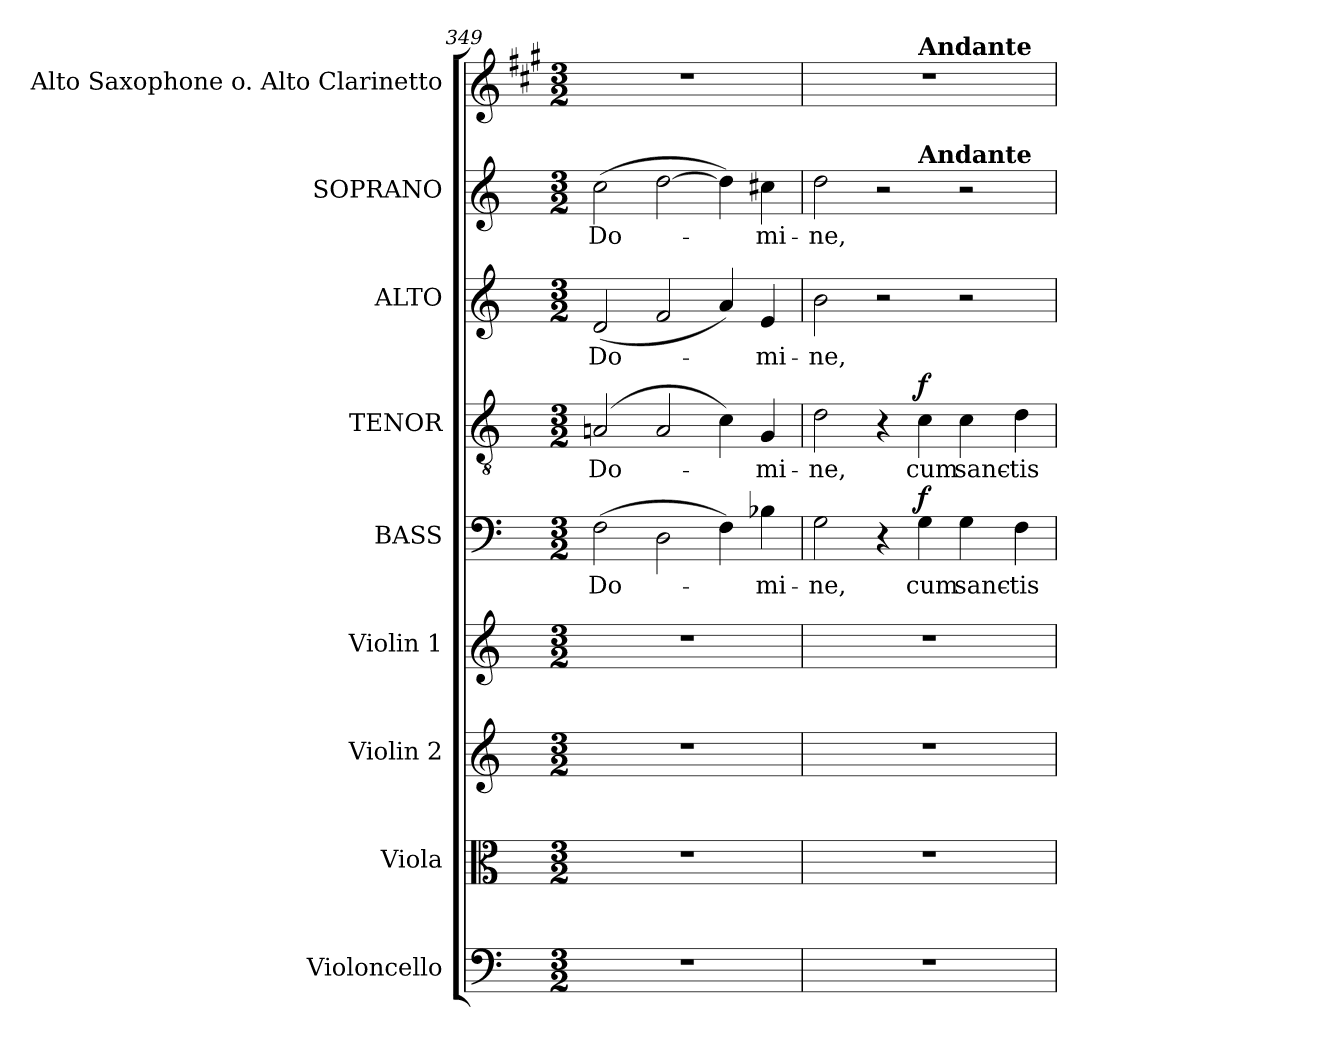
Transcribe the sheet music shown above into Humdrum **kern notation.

**kern	**kern	**kern	**kern	**kern	**text	**dynam	**kern	**text	**dynam	**kern	**text	**kern	**text	**kern
*part9	*part8	*part7	*part6	*part5	*part5	*part5	*part4	*part4	*part4	*part3	*part3	*part2	*part2	*part1
*staff9	*staff8	*staff7	*staff6	*staff5	*staff5	*staff5	*staff4	*staff4	*staff4	*staff3	*staff3	*staff2	*staff2	*staff1
*I"Violoncello	*I"Viola	*I"Violin 2	*I"Violin 1	*I"BASS	*	*	*I"TENOR	*	*	*I"ALTO	*	*I"SOPRANO	*	*I"Alto Saxophone o. Alto Clarinetto
*I'Vc.	*I'Vla.	*I'Vln. 2	*I'Vln. 1	*I'B.	*	*	*I'T.	*	*	*I'A.	*	*I'S.	*	*I'Alto Sax. o. Alto Clar.
*clefF4	*clefC3	*clefG2	*clefG2	*clefF4	*	*	*clefGv2	*	*	*clefG2	*	*clefG2	*	*clefG2
*	*	*	*	*	*	*	*ITrd7c12	*	*	*	*	*	*	*ITrd5c9
*k[]	*k[]	*k[]	*k[]	*k[]	*	*	*k[]	*	*	*k[]	*	*k[]	*	*k[]
*C:	*C:	*C:	*C:	*C:	*	*	*C:	*	*	*C:	*	*C:	*	*C:
*M3/2	*M3/2	*M3/2	*M3/2	*M3/2	*	*	*M3/2	*	*	*M3/2	*	*M3/2	*	*M3/2
=349	=349	=349	=349	=349	=349	=349	=349	=349	=349	=349	=349	=349	=349	=349
!LO:N:vis=1	!LO:N:vis=1	!LO:N:vis=1	!LO:N:vis=1	!	!	!	!	!	!	!	!	!	!	!
!	!	!	!	!	!LO:LY:b:color=#000000	!	!	!	!	!	!	!	!	!
!	!	!	!	!	!	!	!	!LO:LY:b:color=#000000	!	!	!	!	!	!
!	!	!	!	!	!	!	!	!	!	!	!LO:LY:b:color=#000000	!	!	!
!	!	!	!	!	!	!	!	!	!	!	!	!	!LO:LY:b:color=#000000	!LO:N:vis=1
1.r	1.r	1.r	1.r	(2Fi\	Do-	.	(2AAni/	Do-	.	(2di/	Do-	(2cci\	Do-	1.r
.	.	.	.	2Di\	.	.	2AAi/	.	.	2fi/	.	[>2ddi\	.	.
.	.	.	.	4Fi\)	.	.	4Ci\)	.	.	4ai/)	.	4ddi\])	.	.
!	!	!	!	!	!LO:LY:b:color=#000000	!	!	!	!	!	!	!	!	!
!	!	!	!	!	!	!	!	!LO:LY:b:color=#000000	!	!	!	!	!	!
!	!	!	!	!	!	!	!	!	!	!	!LO:LY:b:color=#000000	!	!	!
!	!	!	!	!	!	!	!	!	!	!	!	!	!LO:LY:b:color=#000000	!
.	.	.	.	4B-Xi\	-mi-	.	4GGi/	-mi-	.	4ei/	-mi-	4cc#Xi\	-mi-	.
=350	=350	=350	=350	=350	=350	=350	=350	=350	=350	=350	=350	=350	=350	=350
!LO:N:vis=1	!LO:N:vis=1	!LO:N:vis=1	!LO:N:vis=1	!	!	!	!	!	!	!	!	!	!	!
!	!	!	!	!	!LO:LY:b:color=#000000	!	!	!	!	!	!	!	!	!
!	!	!	!	!	!	!	!	!LO:LY:b:color=#000000	!	!	!	!	!	!
!	!	!	!	!	!	!	!	!	!	!	!LO:LY:b:color=#000000	!	!	!
!	!	!	!	!	!	!	!	!	!	!	!	!	!LO:LY:b:color=#000000	!LO:N:vis=1
*	*	*	*	*	*	*	*	*	*	*	*	*^	*	*^
1.r	1.r	1.r	1.r	2Gi\	-ne,	.	2Di\	-ne,	.	2bi\	-ne,	2ddi\	2.ryy	-ne,	1.r	2.ryy
.	.	.	.	4r	.	.	4r	.	.	2r	.	2r	.	.	.	.
!	!	!	!	!	!LO:LY:b:color=#000000	!	!	!	!	!	!	!	!	!	!	!
*	*	*	*	*	*	*	*	*	*	*	*	*MM80	*	*	*MM80	*
!	!	!	!	!	!	!	!	!	!	!	!	!	!	!	!	!LO:TX:a:B:t=Andante
!	!	!	!	!	!	!	!	!	!	!	!	!	!LO:TX:a:B:t=Andante	!	!	!
!	!	!	!	!	!	!	!	!LO:LY:b:color=#000000	!	!	!	!	!	!	!	!
.	.	.	.	4Gi\	cum	f	4Ci\	cum	f	.	.	.	2.ryy	.	.	2.ryy
!	!	!	!	!	!LO:LY:b:color=#000000	!	!	!	!	!	!	!	!	!	!	!
!	!	!	!	!	!	!	!	!LO:LY:b:color=#000000	!	!	!	!	!	!	!	!
.	.	.	.	4Gi\	sanc-	.	4Ci\	sanc-	.	2r	.	2r	.	.	.	.
!	!	!	!	!	!LO:LY:b:color=#000000	!	!	!	!	!	!	!	!	!	!	!
!	!	!	!	!	!	!	!	!LO:LY:b:color=#000000	!	!	!	!	!	!	!	!
.	.	.	.	4Fi\	-tis	.	4Di\	-tis	.	.	.	.	.	.	.	.
*	*	*	*	*	*	*	*	*	*	*	*	*v	*v	*	*	*
*	*	*	*	*	*	*	*	*	*	*	*	*	*	*v	*v
=	=	=	=	=	=	=	=	=	=	=	=	=	=	=
*-	*-	*-	*-	*-	*-	*-	*-	*-	*-	*-	*-	*-	*-	*-
